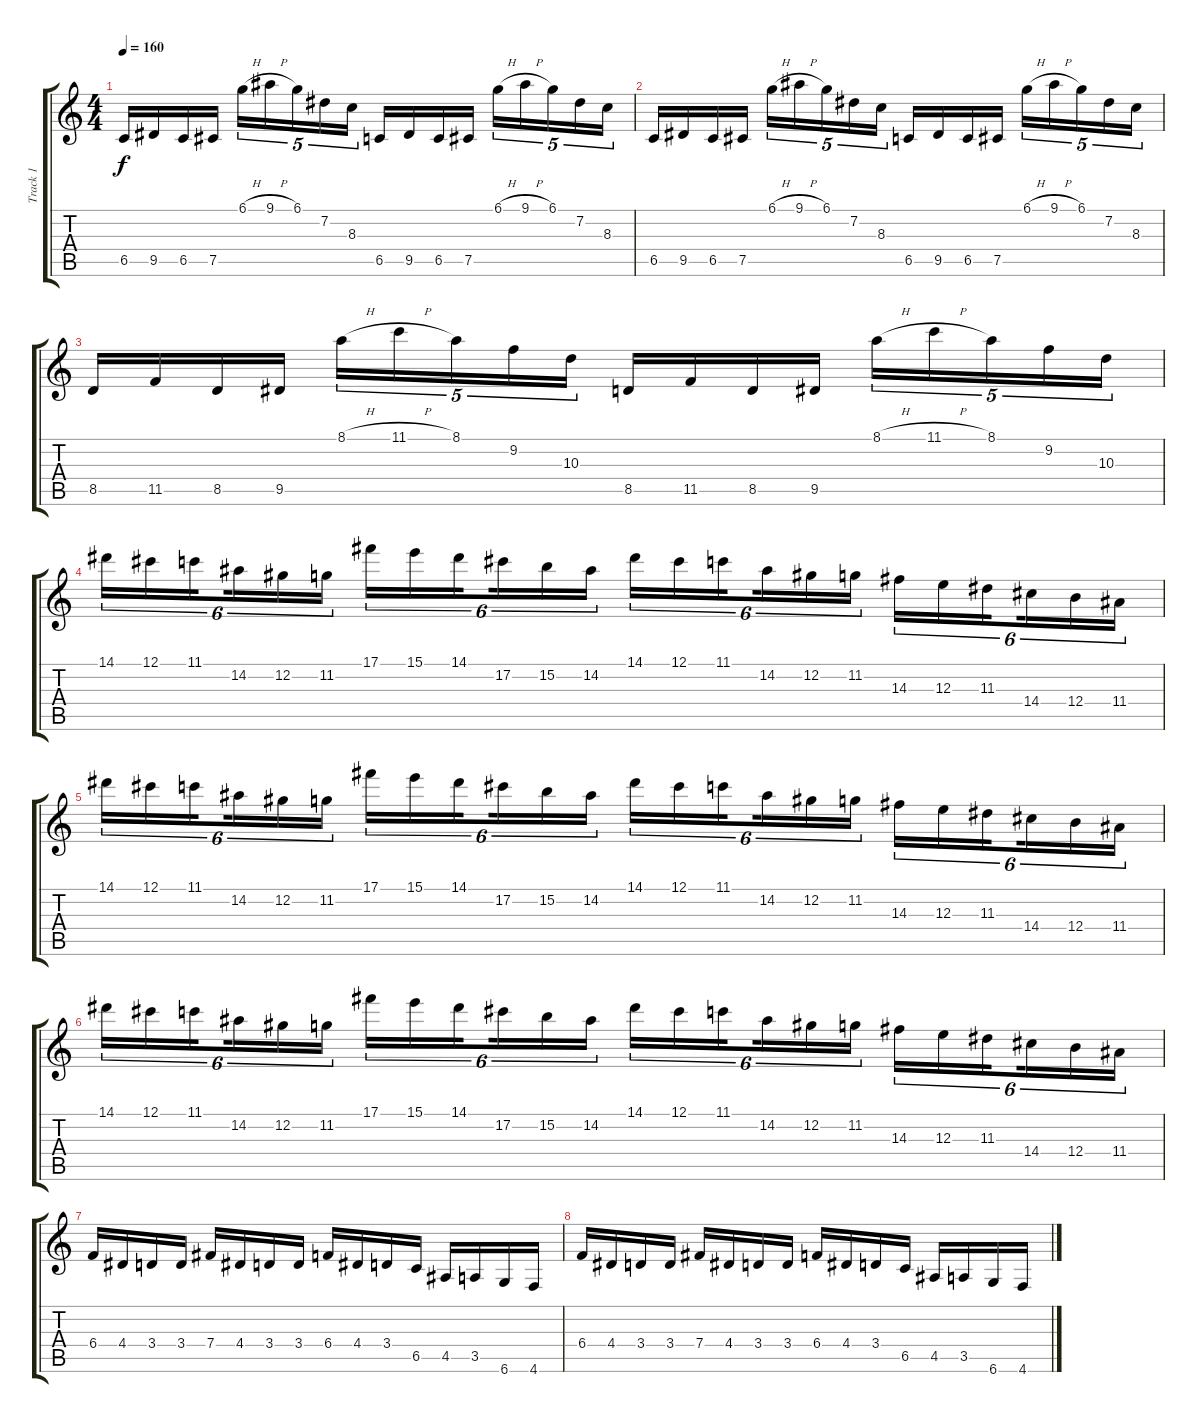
\track ("Track 1" "Track 1") {instrument acousticguitarsteel}
\staff {score tabs}
\tuning (Db4 Ab3 E3 B2 Gb2 Db2) {hide}
\ts (4 4)
\tempo 160
\clef g2
\ks c
6.5.16{dy f} 9.5.16 6.5.16 7.5.16 6.1{h}.16{tu (5 4)} 9.1{h}.16{tu (5 4)} 6.1.16{tu (5 4)} 7.2.16{tu (5 4)} 8.3.16{tu (5 4)} 6.5.16 9.5.16 6.5.16 7.5.16 6.1{h}.16{tu (5 4)} 9.1{h}.16{tu (5 4)} 6.1.16{tu (5 4)} 7.2.16{tu (5 4)} 8.3.16{tu (5 4)} |
6.5.16 9.5.16 6.5.16 7.5.16 6.1{h}.16{tu (5 4)} 9.1{h}.16{tu (5 4)} 6.1.16{tu (5 4)} 7.2.16{tu (5 4)} 8.3.16{tu (5 4)} 6.5.16 9.5.16 6.5.16 7.5.16 6.1{h}.16{tu (5 4)} 9.1{h}.16{tu (5 4)} 6.1.16{tu (5 4)} 7.2.16{tu (5 4)} 8.3.16{tu (5 4)} |
8.5.16 11.5.16 8.5.16 9.5.16 8.1{h}.16{tu (5 4)} 11.1{h}.16{tu (5 4)} 8.1.16{tu (5 4)} 9.2.16{tu (5 4)} 10.3.16{tu (5 4)} 8.5.16 11.5.16 8.5.16 9.5.16 8.1{h}.16{tu (5 4)} 11.1{h}.16{tu (5 4)} 8.1.16{tu (5 4)} 9.2.16{tu (5 4)} 10.3.16{tu (5 4)} |
14.1.16{tu (6 4)} 12.1.16{tu (6 4)} 11.1.16{tu (6 4) beam splitsecondary} 14.2.16{tu (6 4)} 12.2.16{tu (6 4)} 11.2.16{tu (6 4)} 17.1.16{tu (6 4)} 15.1.16{tu (6 4)} 14.1.16{tu (6 4) beam splitsecondary} 17.2.16{tu (6 4)} 15.2.16{tu (6 4)} 14.2.16{tu (6 4)} 14.1.16{tu (6 4)} 12.1.16{tu (6 4)} 11.1.16{tu (6 4) beam splitsecondary} 14.2.16{tu (6 4)} 12.2.16{tu (6 4)} 11.2.16{tu (6 4)} 14.3.16{tu (6 4)} 12.3.16{tu (6 4)} 11.3.16{tu (6 4) beam splitsecondary} 14.4.16{tu (6 4)} 12.4.16{tu (6 4)} 11.4.16{tu (6 4)} |
14.1.16{tu (6 4)} 12.1.16{tu (6 4)} 11.1.16{tu (6 4) beam splitsecondary} 14.2.16{tu (6 4)} 12.2.16{tu (6 4)} 11.2.16{tu (6 4)} 17.1.16{tu (6 4)} 15.1.16{tu (6 4)} 14.1.16{tu (6 4) beam splitsecondary} 17.2.16{tu (6 4)} 15.2.16{tu (6 4)} 14.2.16{tu (6 4)} 14.1.16{tu (6 4)} 12.1.16{tu (6 4)} 11.1.16{tu (6 4) beam splitsecondary} 14.2.16{tu (6 4)} 12.2.16{tu (6 4)} 11.2.16{tu (6 4)} 14.3.16{tu (6 4)} 12.3.16{tu (6 4)} 11.3.16{tu (6 4) beam splitsecondary} 14.4.16{tu (6 4)} 12.4.16{tu (6 4)} 11.4.16{tu (6 4)} |
14.1.16{tu (6 4)} 12.1.16{tu (6 4)} 11.1.16{tu (6 4) beam splitsecondary} 14.2.16{tu (6 4)} 12.2.16{tu (6 4)} 11.2.16{tu (6 4)} 17.1.16{tu (6 4)} 15.1.16{tu (6 4)} 14.1.16{tu (6 4) beam splitsecondary} 17.2.16{tu (6 4)} 15.2.16{tu (6 4)} 14.2.16{tu (6 4)} 14.1.16{tu (6 4)} 12.1.16{tu (6 4)} 11.1.16{tu (6 4) beam splitsecondary} 14.2.16{tu (6 4)} 12.2.16{tu (6 4)} 11.2.16{tu (6 4)} 14.3.16{tu (6 4)} 12.3.16{tu (6 4)} 11.3.16{tu (6 4) beam splitsecondary} 14.4.16{tu (6 4)} 12.4.16{tu (6 4)} 11.4.16{tu (6 4)} |
6.4.16 4.4.16 3.4.16 3.4.16 7.4.16 4.4.16 3.4.16 3.4.16 6.4.16 4.4.16 3.4.16 6.5.16 4.5.16 3.5.16 6.6.16 4.6.16 |
6.4.16 4.4.16 3.4.16 3.4.16 7.4.16 4.4.16 3.4.16 3.4.16 6.4.16 4.4.16 3.4.16 6.5.16 4.5.16 3.5.16 6.6.16 4.6.16
